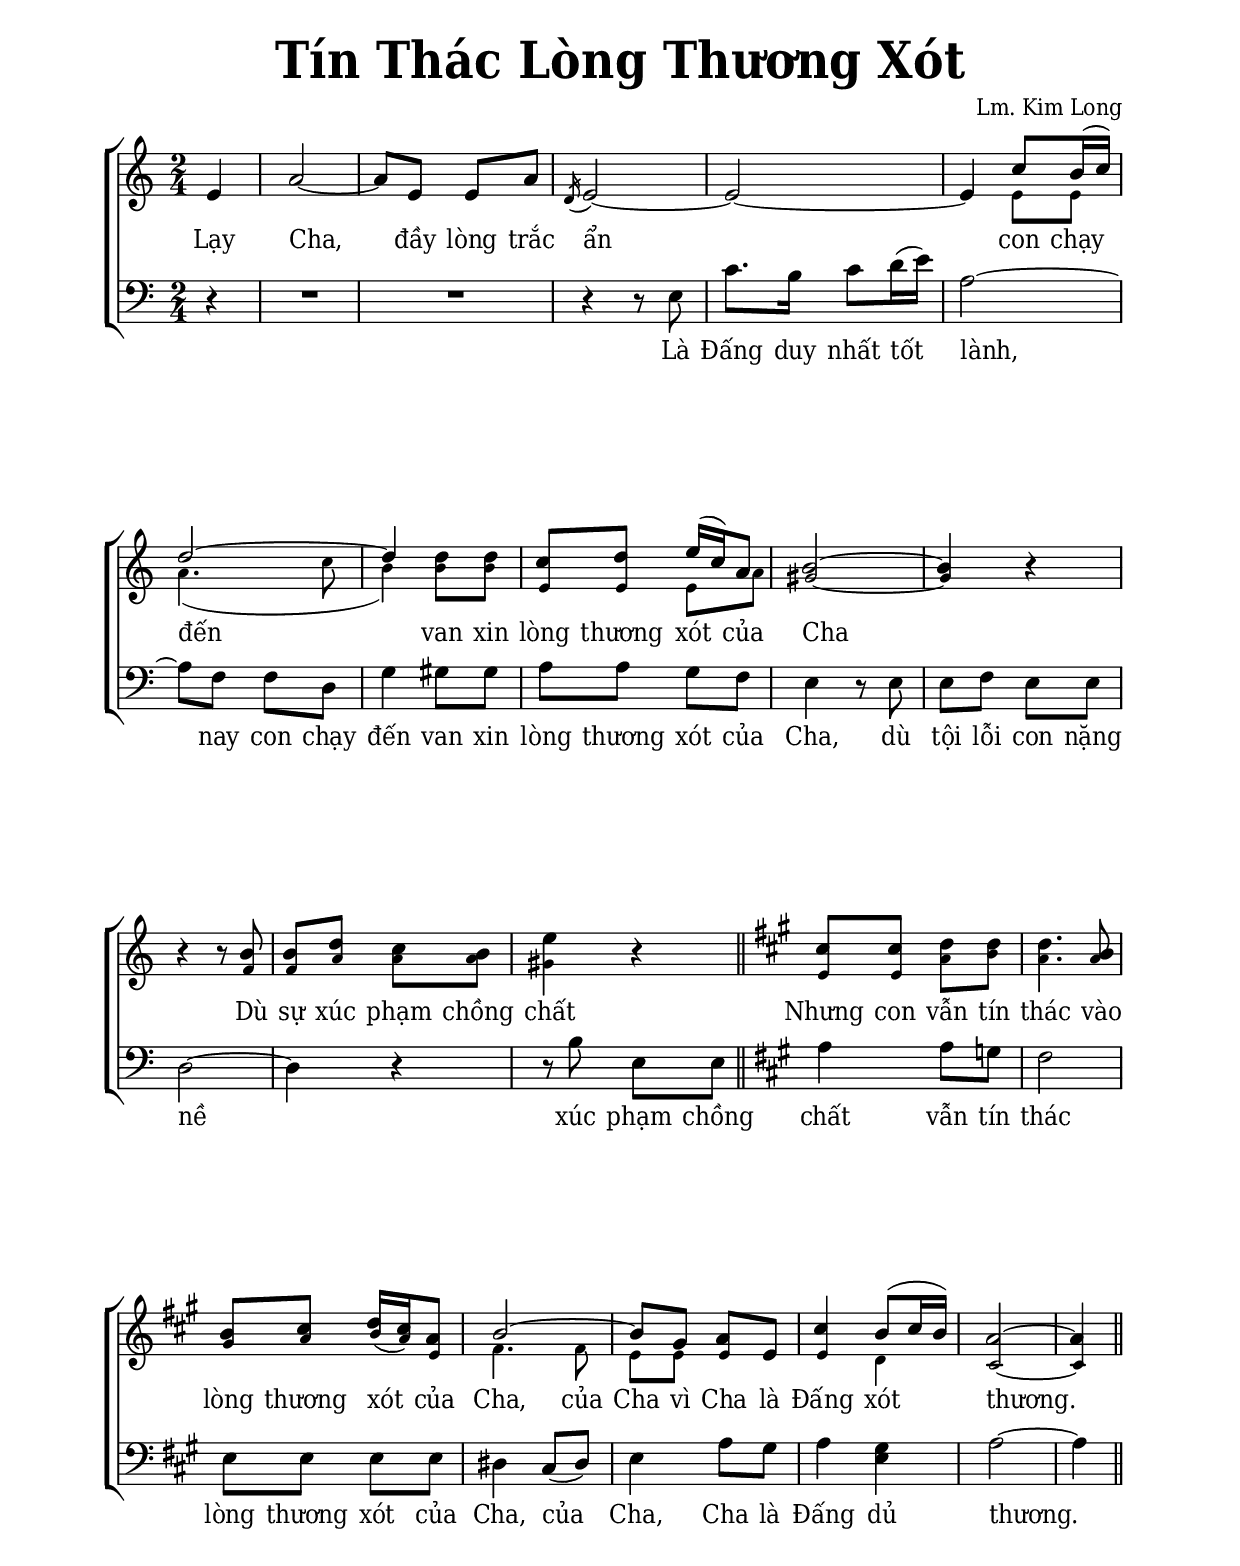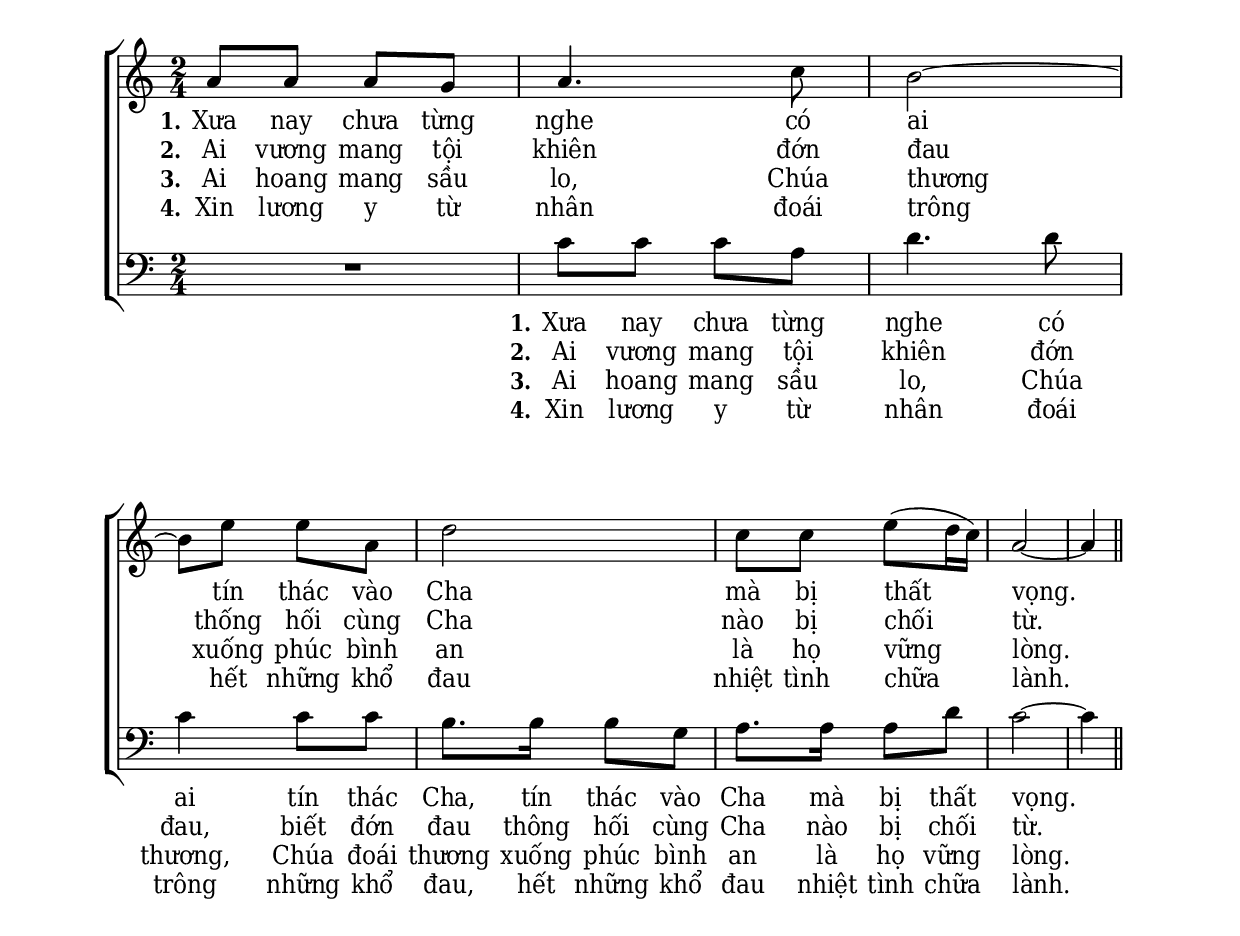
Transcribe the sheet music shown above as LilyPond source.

% Cài đặt chung
\version "2.22.1"
\include "english.ly"

\header {
  title = \markup { \fontsize #3 "Tín Thác Lòng Thương Xót" }
  composer = "Lm. Kim Long"
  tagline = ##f
}

% Nhạc
nhacDiepKhucSop = \relative c' {
  \partial 4 e4 |
  a2 ~ |
  a8 e e a |
  \slashedGrace { d,16 ( } e2) ~ |
  e ~ |
  e4 c'8 b16 (c) |
  d2 ~ |
  d4 d8 d |
  c d e16 (c) a8 |
  b2 ~ |
  b4 r |
  r r8 b |
  b d c b |
  e4 r \bar "||"
  
  \key a \major
  cs8 cs d d |
  d4. b8 |
  b cs d16 (cs) a8 |
  b2 ~ |
  b8 gs a e |
  cs'4 b8 (cs16 b) |
  a2 ~ |
  a4 \bar "||"
}

nhacDiepKhucAlto = \relative c' {
  e4 |
  a2 ~ |
  a8 e e a |
  \slashedGrace { d,16 ( } e2) ~ |
  e ~ |
  e4 e8 [e] |
  a4. (c8 |
  b4) b8 b |
  e, e e [
  \once \override NoteColumn.force-hshift = #1.5
  a] |
  gs2 ~ |
  gs4 r |
  r r8 f |
  f a a a |
  gs4 r |
  
  \key a \major
  e8 e a b |
  a4. a8 |
  gs a b16 (a) e8 |
  fs4. fs8 |
  e [e] e e |
  e4 d |
  cs2 ~ |
  cs4
}

nhacDiepKhucBas = \relative c {
  r4 |
  R2*2
  r4 r8 e |
  c'8. b16 c8 d16 (e) |
  a,2 ~ |
  a8 f f d |
  g4 gs8 gs |
  a a g f |
  e4 r8 e |
  e f e e |
  d2 ~ |
  d4 r |
  r8 b' e, e |
  
  \key a \major
  a4 a8 g! |
  fs2 |
  e8 e e e |
  ds4 cs8 (ds) |
  e4 a8 gs |
  a4 <gs e> |
  a2 ~ |
  a4
}

nhacPhienKhucSop = \relative c'' {
  a8 a a g |
  a4. c8 |
  b2 ~ |
  b8 e e a, |
  d2 |
  c8 c e (d16 c) |
  a2 ~ |
  a4 \bar "||"
}

nhacPhienKhucBas = \relative c' {
  R2
  c8 c c a |
  d4. d8 |
  c4 c8 c |
  b8. b16 b8 g |
  a8. a16 a8 d |
  c2 ~ |
  c4
}

% Lời
loiDiepKhucAlto = \lyricmode {
  Lạy Cha, đầy lòng trắc ẩn
  con chạy đến van xin lòng thương xót của Cha
  Dù sự xúc phạm chồng chất
  Nhưng con vẫn tín thác vào lòng thương xót của Cha,
  của Cha vì Cha là Đấng xót thương.
}

loiDiepKhucBas = \lyricmode {
  Là Đấng duy nhất tốt lành,
  nay con chạy đến van xin lòng thương xót của Cha,
  dù tội lỗi con nặng nề xúc phạm chồng chất
  vẫn tín thác lòng thương xót của Cha, của Cha,
  Cha là Đấng dủ thương.
}

loiPhienKhucSopMot = \lyricmode {
  \set stanza = #"1."
  Xưa nay chưa từng nghe có ai tín thác vào Cha
  mà bị thất vọng.
}

loiPhienKhucSopHai = \lyricmode {
  \set stanza = #"2."
  Ai vương mang tội khiên đớn đau thống hối cùng Cha
  nào bị chối từ.
}

loiPhienKhucSopBa = \lyricmode {
  \set stanza = #"3."
  Ai hoang mang sầu lo,
  Chúa thương xuống phúc bình an là họ vững lòng.
}

loiPhienKhucSopBon = \lyricmode {
  \set stanza = #"4."
  Xin lương y từ nhân đoái trông hết những khổ đau
  nhiệt tình chữa lành.
}

loiPhienKhucBasMot = \lyricmode {
  \set stanza = #"1."
  Xưa nay chưa từng nghe có ai tín thác Cha,
  tín thác vào Cha mà bị thất vọng.
}

loiPhienKhucBasHai = \lyricmode {
  \set stanza = #"2."
  Ai vương mang tội khiên
  đớn đau, biết đớn đau thông hối cùng Cha
  nào bị chối từ.
}

loiPhienKhucBasBa = \lyricmode {
  \set stanza = #"3."
  Ai hoang mang sầu lo, Chúa thương, Chúa đoái thương
  xuống phúc bình an là họ vững lòng.
}

loiPhienKhucBasBon = \lyricmode {
  \set stanza = #"4."
  Xin lương y từ nhân đoái trông những khổ đau,
  hết những khổ đau nhiệt tình chữa lành.
}


% Dàn trang
\paper {
  #(set-paper-size "a4")
  top-margin = 20\mm
  bottom-margin = 20\mm
  left-margin = 20\mm
  right-margin = 20\mm
  indent = #0
  #(define fonts
    (make-pango-font-tree
      "Deja Vu Serif Condensed"
      "Deja Vu Serif Condensed"
      "Deja Vu Serif Condensed"
      (/ 20 20)))
  print-page-number = #f
  %page-count = #2
  %systems-per-page = 5
}

TongNhip = {
  \key c \major \time 2/4
  \set Timing.beamExceptions = #'()
  \set Timing.baseMoment = #(ly:make-moment 1/4)
}

% Đổi kích thước nốt cho bè phụ
notBePhu =
#(define-music-function (font-size music) (number? ly:music?)
   (for-some-music
     (lambda (m)
       (if (music-is-of-type? m 'rhythmic-event)
           (begin
             (set! (ly:music-property m 'tweaks)
                   (cons `(font-size . ,font-size)
                         (ly:music-property m 'tweaks)))
             #t)
           #f))
     music)
   music)

\score {
  \new ChoirStaff <<
    \new Staff \with {
        \consists "Merge_rests_engraver"
        printPartCombineTexts = ##f
      }
      <<
      \new Voice \TongNhip \partCombine 
        \nhacDiepKhucSop
        \notBePhu -2 { \nhacDiepKhucAlto }
      \new NullVoice = beSop \nhacDiepKhucAlto
      \new Lyrics \lyricsto beSop \loiDiepKhucAlto
      >>
    \new Staff <<
        \clef "bass"
        \new Voice = beBas {
          \TongNhip \nhacDiepKhucBas
        }
      \new Lyrics \lyricsto beBas \loiDiepKhucBas
    >>
  >>
  \layout {
    \override Lyrics.LyricSpace.minimum-distance = #1
    \override Score.BarNumber.break-visibility = ##(#f #f #f)
    \override Score.SpacingSpanner.uniform-stretching = ##t
  }
}

\score {
  \new ChoirStaff <<
    \new Staff \with {
        \consists "Merge_rests_engraver"
        printPartCombineTexts = ##f
      }
      <<
      \new Voice = beSop {
        \clef treble \TongNhip \nhacPhienKhucSop
      }
      \new NullVoice = beSop \nhacPhienKhucSop
      \new Lyrics \lyricsto beSop \loiPhienKhucSopMot
      \new Lyrics \lyricsto beSop \loiPhienKhucSopHai
      \new Lyrics \lyricsto beSop \loiPhienKhucSopBa
      \new Lyrics \lyricsto beSop \loiPhienKhucSopBon
      >>
    \new Staff
      <<
      \new Voice = beBas {
        \clef bass \TongNhip \nhacPhienKhucBas
      }
      \new Lyrics \lyricsto beBas \loiPhienKhucBasMot
      \new Lyrics \lyricsto beBas \loiPhienKhucBasHai
      \new Lyrics \lyricsto beBas \loiPhienKhucBasBa
      \new Lyrics \lyricsto beBas \loiPhienKhucBasBon
    >>
  >>
  \layout {
    %\override Staff.TimeSignature.transparent = ##t
    %\override Lyrics.LyricText.font-size = #+2.2
    \override Lyrics.LyricSpace.minimum-distance = #1
    \override Score.BarNumber.break-visibility = ##(#f #f #f)
    \override Score.SpacingSpanner.uniform-stretching = ##t
  } 
}

